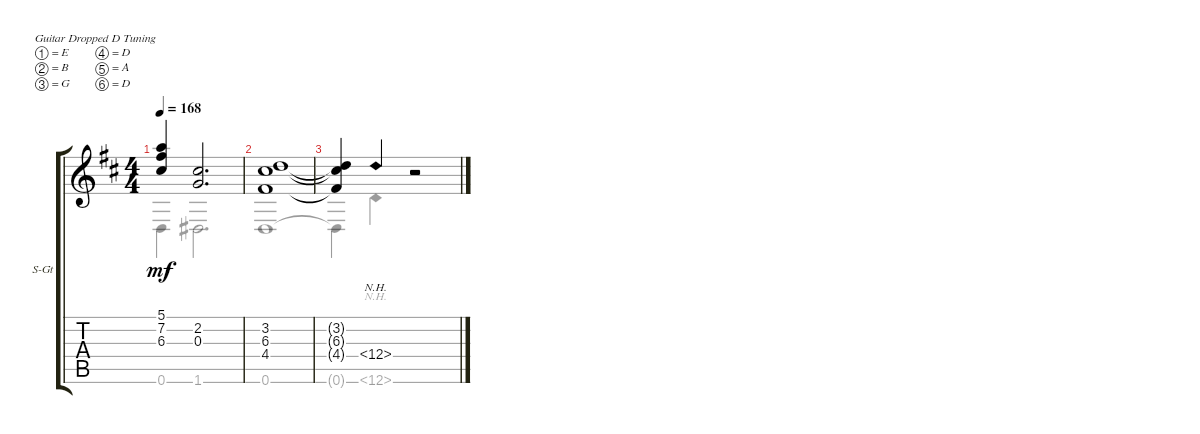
\defaultSystemsLayout 4
\bracketExtendMode groupsimilarinstruments
\firstSystemTrackNameOrientation horizontal
\otherSystemsTrackNameOrientation horizontal
\track ("Steel Guitar" "S-Gt") {instrument acousticguitarsteel}
\staff {score tabs}
\tuning (E4 B3 G3 D3 A2 D2)
\voice
\ts (4 4)
\tempo 168
\clef g2
\ks d
(5.1{t} 6.3{t} 7.2{t}).4{dy mf} (0.3 2.2).2{d} |
(3.2 6.3 4.4).1 |
(4.4{t} 6.3{t} 3.2{t}).4 12.4{nh}.4 r.2
\voice
\clef g2
\ottava regular
\simile none
\ks d
0.6{t}.4{dy mf} 1.6.2{d} |
0.6.1 |
0.6{t}.4 12.6{nh}.4 r.2
